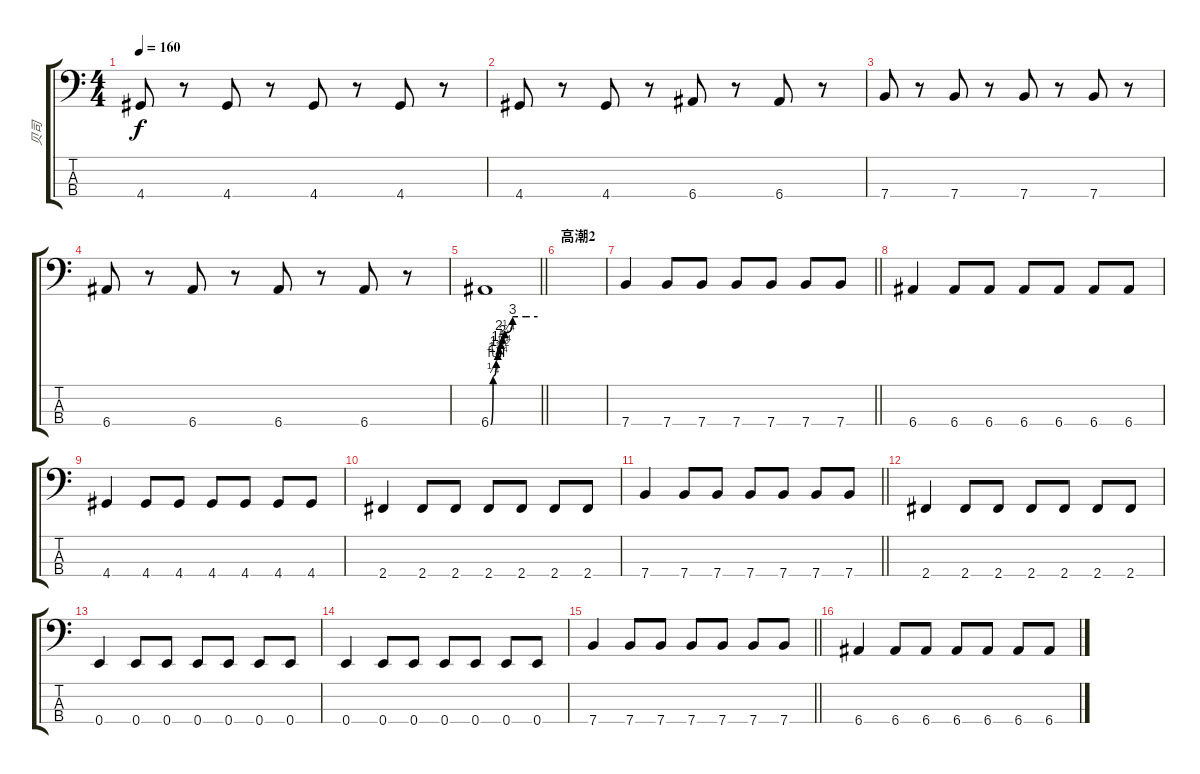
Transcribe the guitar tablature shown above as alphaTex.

\track ("贝司" "贝司") {instrument electricbassfinger}
\staff {score tabs}
\tuning (G2 D2 A1 E1) {hide}
\ts (4 4)
\tempo 160
\clef f4
\ks c
4.4.8{dy f} r.8 4.4.8 r.8 4.4.8 r.8 4.4.8 r.8 |
4.4.8 r.8 4.4.8 r.8 6.4.8 r.8 6.4.8 r.8 |
7.4.8 r.8 7.4.8 r.8 7.4.8 r.8 7.4.8 r.8 |
6.4.8 r.8 6.4.8 r.8 6.4.8 r.8 6.4.8 r.8 |
\barLineRight lightlight
6.4{be (custom 0 0 3 1 7 4 9 5 11 6 13 7 15 8 18 9 28 12 31 12 35 12 45 12 50 12 60 12)}.1 |
\section ("" "高潮2")
|
\barLineRight lightlight
7.4.4 7.4.8 7.4.8 7.4.8 7.4.8 7.4.8 7.4.8 |
6.4.4 6.4.8 6.4.8 6.4.8 6.4.8 6.4.8 6.4.8 |
4.4.4 4.4.8 4.4.8 4.4.8 4.4.8 4.4.8 4.4.8 |
2.4.4 2.4.8 2.4.8 2.4.8 2.4.8 2.4.8 2.4.8 |
\barLineRight lightlight
7.4.4 7.4.8 7.4.8 7.4.8 7.4.8 7.4.8 7.4.8 |
2.4.4 2.4.8 2.4.8 2.4.8 2.4.8 2.4.8 2.4.8 |
0.4.4 0.4.8 0.4.8 0.4.8 0.4.8 0.4.8 0.4.8 |
0.4.4 0.4.8 0.4.8 0.4.8 0.4.8 0.4.8 0.4.8 |
\barLineRight lightlight
7.4.4 7.4.8 7.4.8 7.4.8 7.4.8 7.4.8 7.4.8 |
6.4.4 6.4.8 6.4.8 6.4.8 6.4.8 6.4.8 6.4.8
